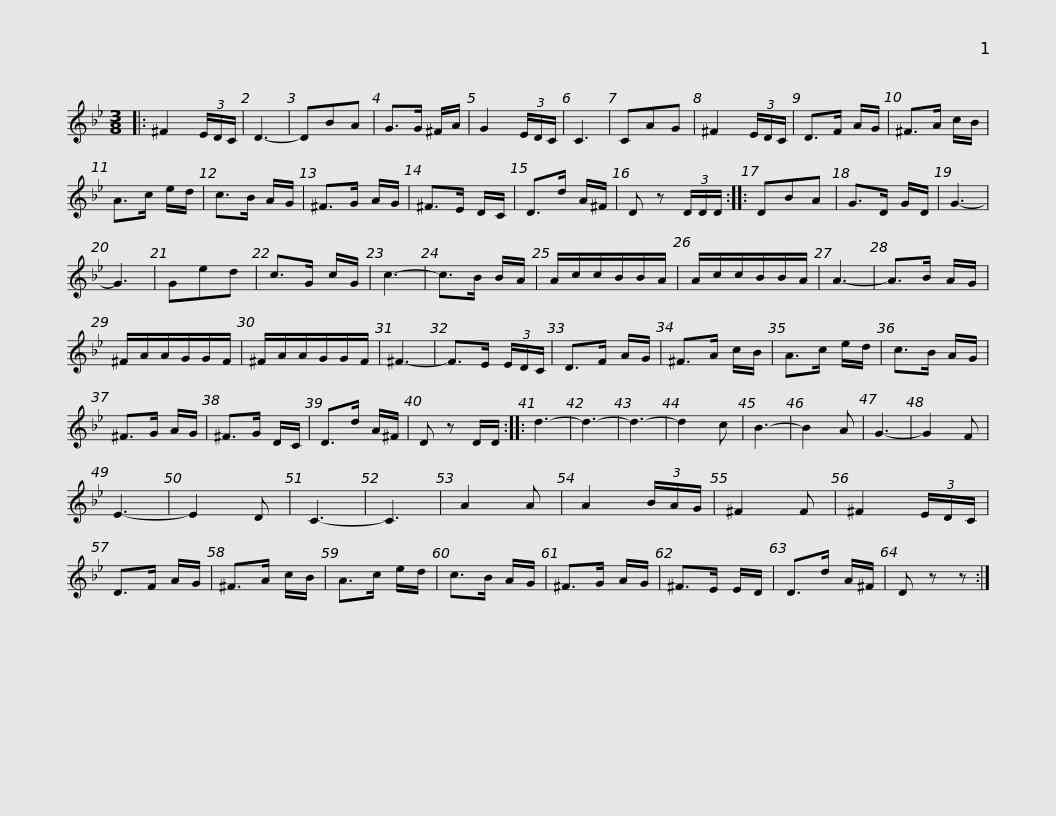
X:1
L:1/8
M:3/8
I:linebreak $
K:Bb
V:1 treble
V:1
|: ^F2 (3E/D/C/ | D3- | DBA | G>G ^F/A/ | G2 (3E/D/C/ | %5
 C3 | CAG | ^F2 (3E/D/C/ | D>F A/G/ | ^F>A c/B/ | %10
 A>c e/d/ |$ c>B A/G/ | ^F>G A/G/ | ^F>E D/C/ | D>d A/^F/ | %15
 D z (3D/D/D/ :: DBA | G>D G/D/ | G3- | G3 | %20
 Ged | c>G c/G/ |$ c3- | c>B B/A/ | A/c/c/B/B/A/ | %25
 A/c/c/B/B/A/ | A3- | A>B A/G/ | ^F/A/A/G/G/F/ | ^F/A/A/G/G/F/ | %30
 ^F3- | F>E (3E/D/C/ |$ D>F A/G/ | ^F>A c/B/ | A>c e/d/ | %35
 c>B A/G/ | ^F>G A/G/ | ^F>G D/C/ | D>d A/^F/ | D z D/D/ :: %40
 d3- | d3- | d3- |$ d2 c | B3- | %45
 B2 A | G3- | G2 F | E3- | E2 D | %50
 C3- | C3 | A2 A | A2 (3B/A/G/ | ^F2 F | %55
 ^F2 (3E/D/C/ | D>F A/G/ |$ ^F>A c/B/ | A>c e/d/ | c>B A/G/ | %60
 ^F>G A/G/ | ^F>E E/D/ | D>d A/^F/ | D z z :| %64
